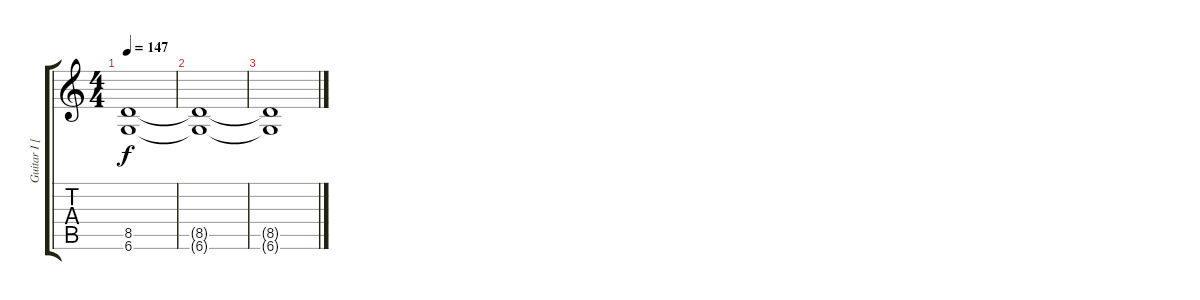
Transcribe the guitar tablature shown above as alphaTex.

\track ("Guitar I [Ivar Bjornsson]" "Guitar I [") {instrument distortionguitar}
\staff {score tabs}
\tuning (Db4 Ab3 E3 B2 Gb2 Db2) {hide}
\ts (4 4)
\tempo 147
\clef g2
\ks c
(8.5{t} 6.6{t}).1{dy f} |
(8.5{t} 6.6{t}).1 |
(8.5{t} 6.6{t}).1
